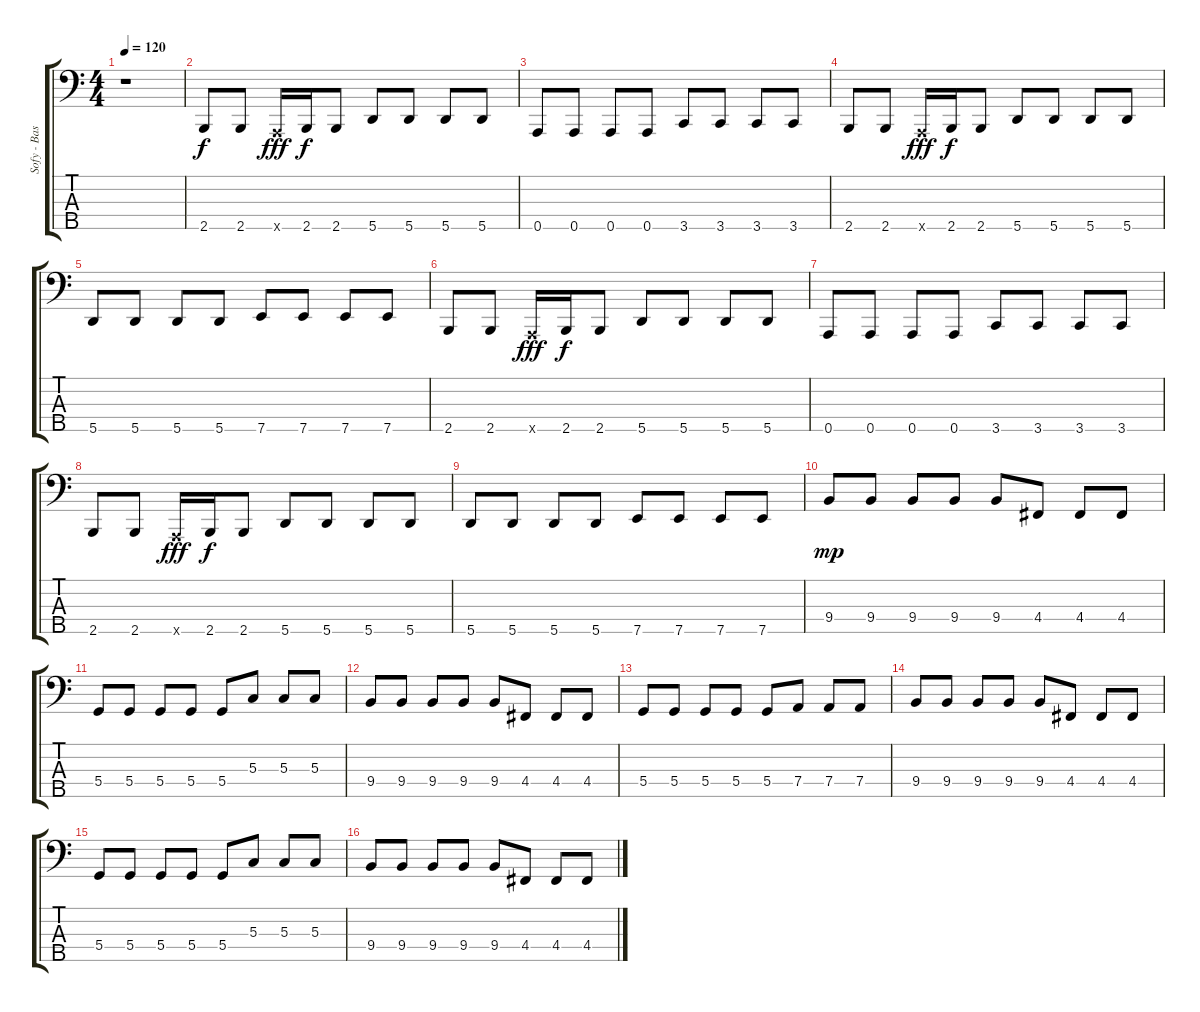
\track ("Sofy - Basse" "Sofy - Bas") {instrument electricbassfinger}
\staff {score tabs}
\tuning (F2 C2 G1 D1 A0) {hide}
\ts (4 4)
\tempo 120
\clef f4
\ks c
r.1{dy f instrument electricbassfinger} |
2.5.8 2.5.8 0.5{x}.16{dy fff} 2.5.16{dy f} 2.5.8 5.5.8 5.5.8 5.5.8 5.5.8 |
0.5.8 0.5.8 0.5.8 0.5.8 3.5.8 3.5.8 3.5.8 3.5.8 |
2.5.8 2.5.8 0.5{x}.16{dy fff} 2.5.16{dy f} 2.5.8 5.5.8 5.5.8 5.5.8 5.5.8 |
5.5.8 5.5.8 5.5.8 5.5.8 7.5.8 7.5.8 7.5.8 7.5.8 |
2.5.8 2.5.8 0.5{x}.16{dy fff} 2.5.16{dy f} 2.5.8 5.5.8 5.5.8 5.5.8 5.5.8 |
0.5.8 0.5.8 0.5.8 0.5.8 3.5.8 3.5.8 3.5.8 3.5.8 |
2.5.8 2.5.8 0.5{x}.16{dy fff} 2.5.16{dy f} 2.5.8 5.5.8 5.5.8 5.5.8 5.5.8 |
5.5.8 5.5.8 5.5.8 5.5.8 7.5.8 7.5.8 7.5.8 7.5.8 |
9.4.8{dy mp} 9.4.8 9.4.8 9.4.8 9.4.8 4.4.8 4.4.8 4.4.8 |
5.4.8 5.4.8 5.4.8 5.4.8 5.4.8 5.3.8 5.3.8 5.3.8 |
9.4.8 9.4.8 9.4.8 9.4.8 9.4.8 4.4.8 4.4.8 4.4.8 |
5.4.8 5.4.8 5.4.8 5.4.8 5.4.8 7.4.8 7.4.8 7.4.8 |
9.4.8 9.4.8 9.4.8 9.4.8 9.4.8 4.4.8 4.4.8 4.4.8 |
5.4.8 5.4.8 5.4.8 5.4.8 5.4.8 5.3.8 5.3.8 5.3.8 |
9.4.8 9.4.8 9.4.8 9.4.8 9.4.8 4.4.8 4.4.8 4.4.8
